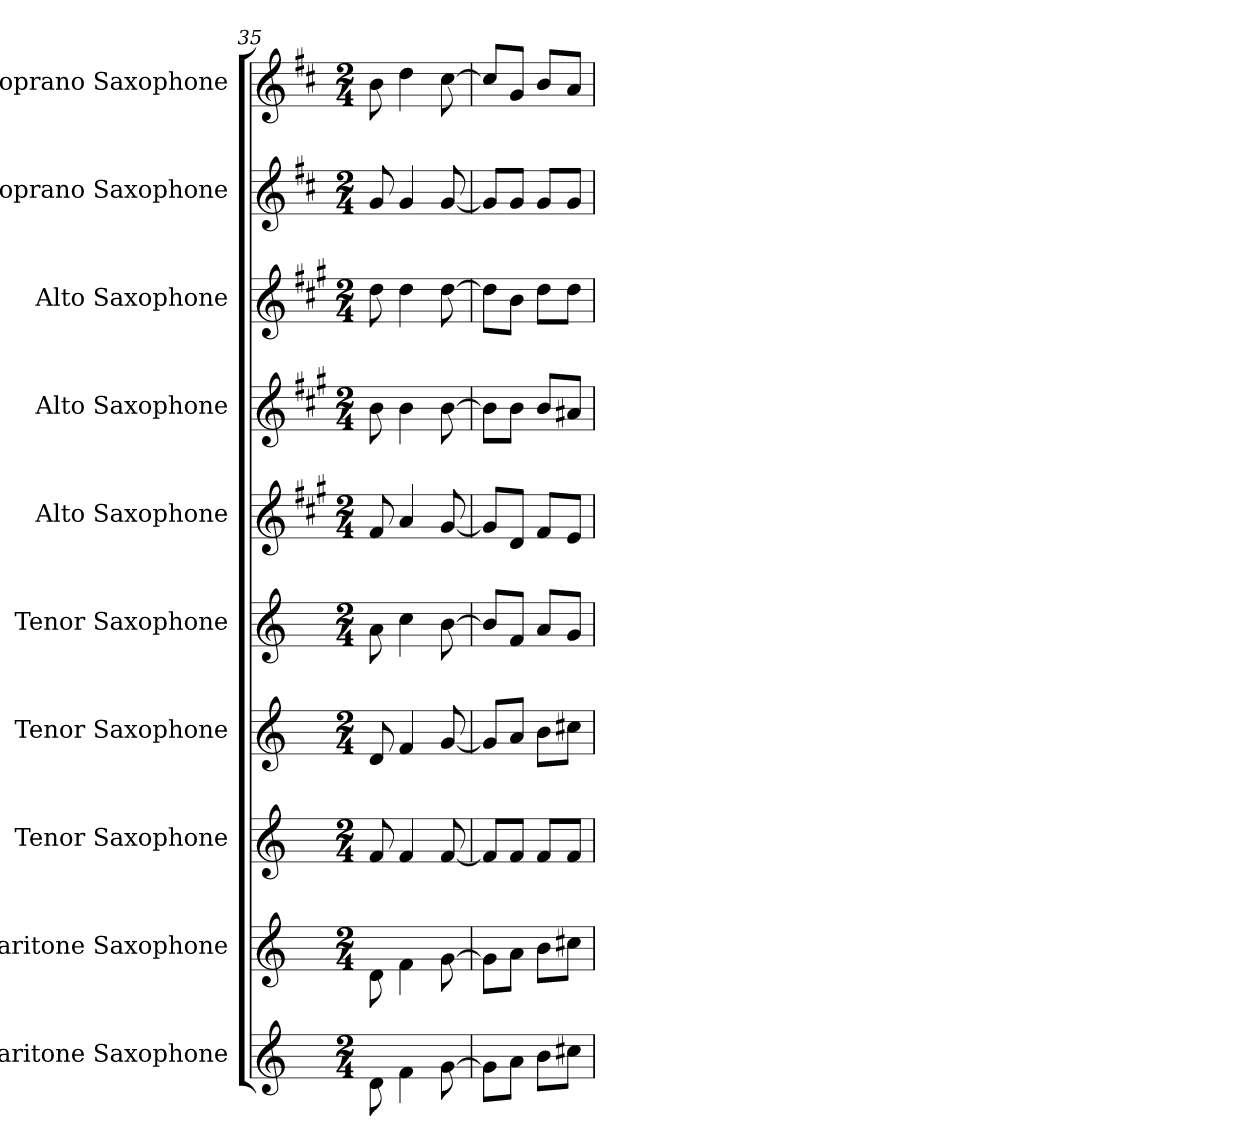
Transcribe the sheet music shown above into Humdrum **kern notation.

**kern	**kern	**kern	**kern	**kern	**kern	**kern	**kern	**kern	**kern
*part10	*part9	*part8	*part7	*part6	*part5	*part4	*part3	*part2	*part1
*staff10	*staff9	*staff8	*staff7	*staff6	*staff5	*staff4	*staff3	*staff2	*staff1
*I"Baritone Saxophone	*I"Baritone Saxophone	*I"Tenor Saxophone	*I"Tenor Saxophone	*I"Tenor Saxophone	*I"Alto Saxophone	*I"Alto Saxophone	*I"Alto Saxophone	*I"Soprano Saxophone	*I"Soprano Saxophone
*I'Bar. Sax.	*I'Bar. Sax.	*I'T. Sax.	*I'T. Sax.	*I'T. Sax.	*I'A. Sax.	*I'A. Sax.	*I'A. Sax.	*I'S. Sax.	*I'S. Sax.
*clefG2	*clefG2	*clefG2	*clefG2	*clefG2	*clefG2	*clefG2	*clefG2	*clefG2	*clefG2
*ITrd12c21	*ITrd12c21	*ITrd8c14	*ITrd8c14	*ITrd8c14	*ITrd5c9	*ITrd5c9	*ITrd5c9	*ITrd1c2	*ITrd1c2
*k[]	*k[]	*k[]	*k[]	*k[]	*k[]	*k[]	*k[]	*k[]	*k[]
*M2/4	*M2/4	*M2/4	*M2/4	*M2/4	*M2/4	*M2/4	*M2/4	*M2/4	*M2/4
=35	=35	=35	=35	=35	=35	=35	=35	=35	=35
8D\	8D\	8F/	8D/	8A\	8A/	8d\	8f\	8f/	8a\
4F\	4F\	4F/	4F/	4c\	4c/	4d\	4f\	4f/	4cc\
[8G\	[8G\	[8F/	[8G/	[8B\	[8B/	[8d\	[8f\	[8f/	[8b\
=36	=36	=36	=36	=36	=36	=36	=36	=36	=36
8G\L]	8G\L]	8F/L]	8G/L]	8B/L]	8B/L]	8d\L]	8f\L]	8f/L]	8b/L]
8A\J	8A\J	8F/J	8A/J	8F/J	8F/J	8d\J	8d\J	8f/J	8f/J
8B\L	8B\L	8F/L	8B\L	8A/L	8A/L	8d/L	8f\L	8f/L	8a/L
8c#X\J	8c#X\J	8F/J	8c#X\J	8G/J	8G/J	8c#X/J	8f\J	8f/J	8g/J
=	=	=	=	=	=	=	=	=	=
*-	*-	*-	*-	*-	*-	*-	*-	*-	*-
